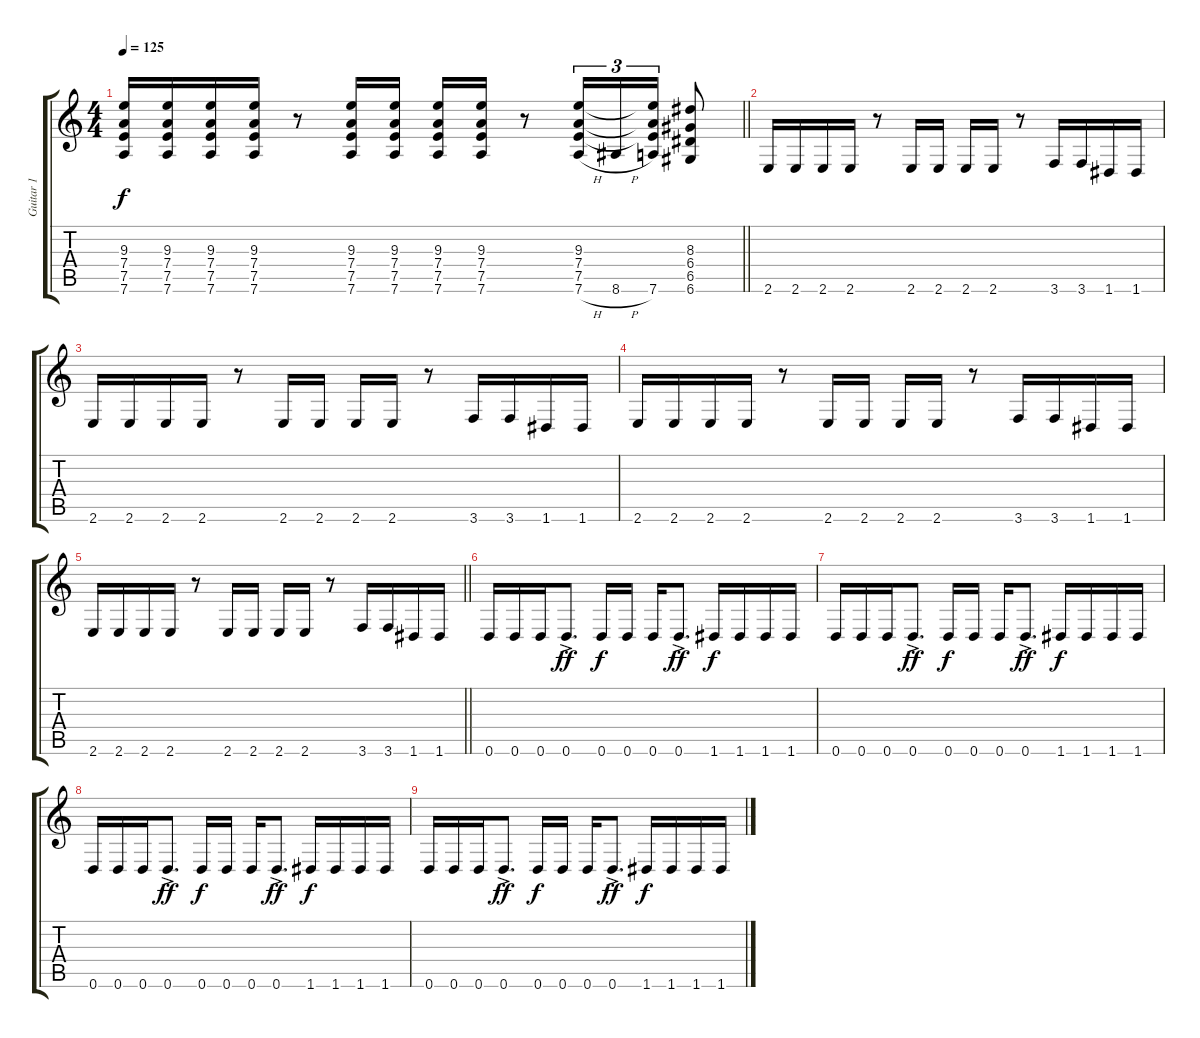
\track ("Guitar 1" "Guitar 1") {instrument distortionguitar}
\staff {score tabs}
\tuning (E4 B3 G3 D3 A2 D2) {hide}
\ts (4 4)
\tempo 125
\clef g2
\barLineRight lightlight
\ks c
(9.3 7.4 7.5 7.6).16{dy f} (9.3 7.4 7.5 7.6).16 (9.3 7.4 7.5 7.6).16 (9.3 7.4 7.5 7.6).16 r.8 (9.3 7.4 7.5 7.6).16 (9.3 7.4 7.5 7.6).16 (9.3 7.4 7.5 7.6).16 (9.3 7.4 7.5 7.6).16 r.8 (9.3 7.4 7.5 7.6{h}).16{tu (3 2)} 8.6{h}.16{tu (3 2)} (9.3{t} 7.4{t} 7.5{t} 7.6).16{tu (3 2)} (8.3 6.4 6.5 6.6).8 |
2.6.16 2.6.16 2.6.16 2.6.16 r.8 2.6.16 2.6.16 2.6.16 2.6.16 r.8 3.6.16 3.6.16 1.6.16 1.6.16 |
2.6.16 2.6.16 2.6.16 2.6.16 r.8 2.6.16 2.6.16 2.6.16 2.6.16 r.8 3.6.16 3.6.16 1.6.16 1.6.16 |
2.6.16 2.6.16 2.6.16 2.6.16 r.8 2.6.16 2.6.16 2.6.16 2.6.16 r.8 3.6.16 3.6.16 1.6.16 1.6.16 |
\barLineRight lightlight
2.6.16 2.6.16 2.6.16 2.6.16 r.8 2.6.16 2.6.16 2.6.16 2.6.16 r.8 3.6.16 3.6.16 1.6.16 1.6.16 |
0.6.16 0.6.16 0.6.16 0.6{ac}.8{d dy ff} 0.6.16{dy f} 0.6.16 0.6.16 0.6{ac}.8{d dy ff} 1.6.16{dy f} 1.6.16 1.6.16 1.6.16 |
0.6.16 0.6.16 0.6.16 0.6{ac}.8{d dy ff} 0.6.16{dy f} 0.6.16 0.6.16 0.6{ac}.8{d dy ff} 1.6.16{dy f} 1.6.16 1.6.16 1.6.16 |
0.6.16 0.6.16 0.6.16 0.6{ac}.8{d dy ff} 0.6.16{dy f} 0.6.16 0.6.16 0.6{ac}.8{d dy ff} 1.6.16{dy f} 1.6.16 1.6.16 1.6.16 |
0.6.16 0.6.16 0.6.16 0.6{ac}.8{d dy ff} 0.6.16{dy f} 0.6.16 0.6.16 0.6{ac}.8{d dy ff} 1.6.16{dy f} 1.6.16 1.6.16 1.6.16
